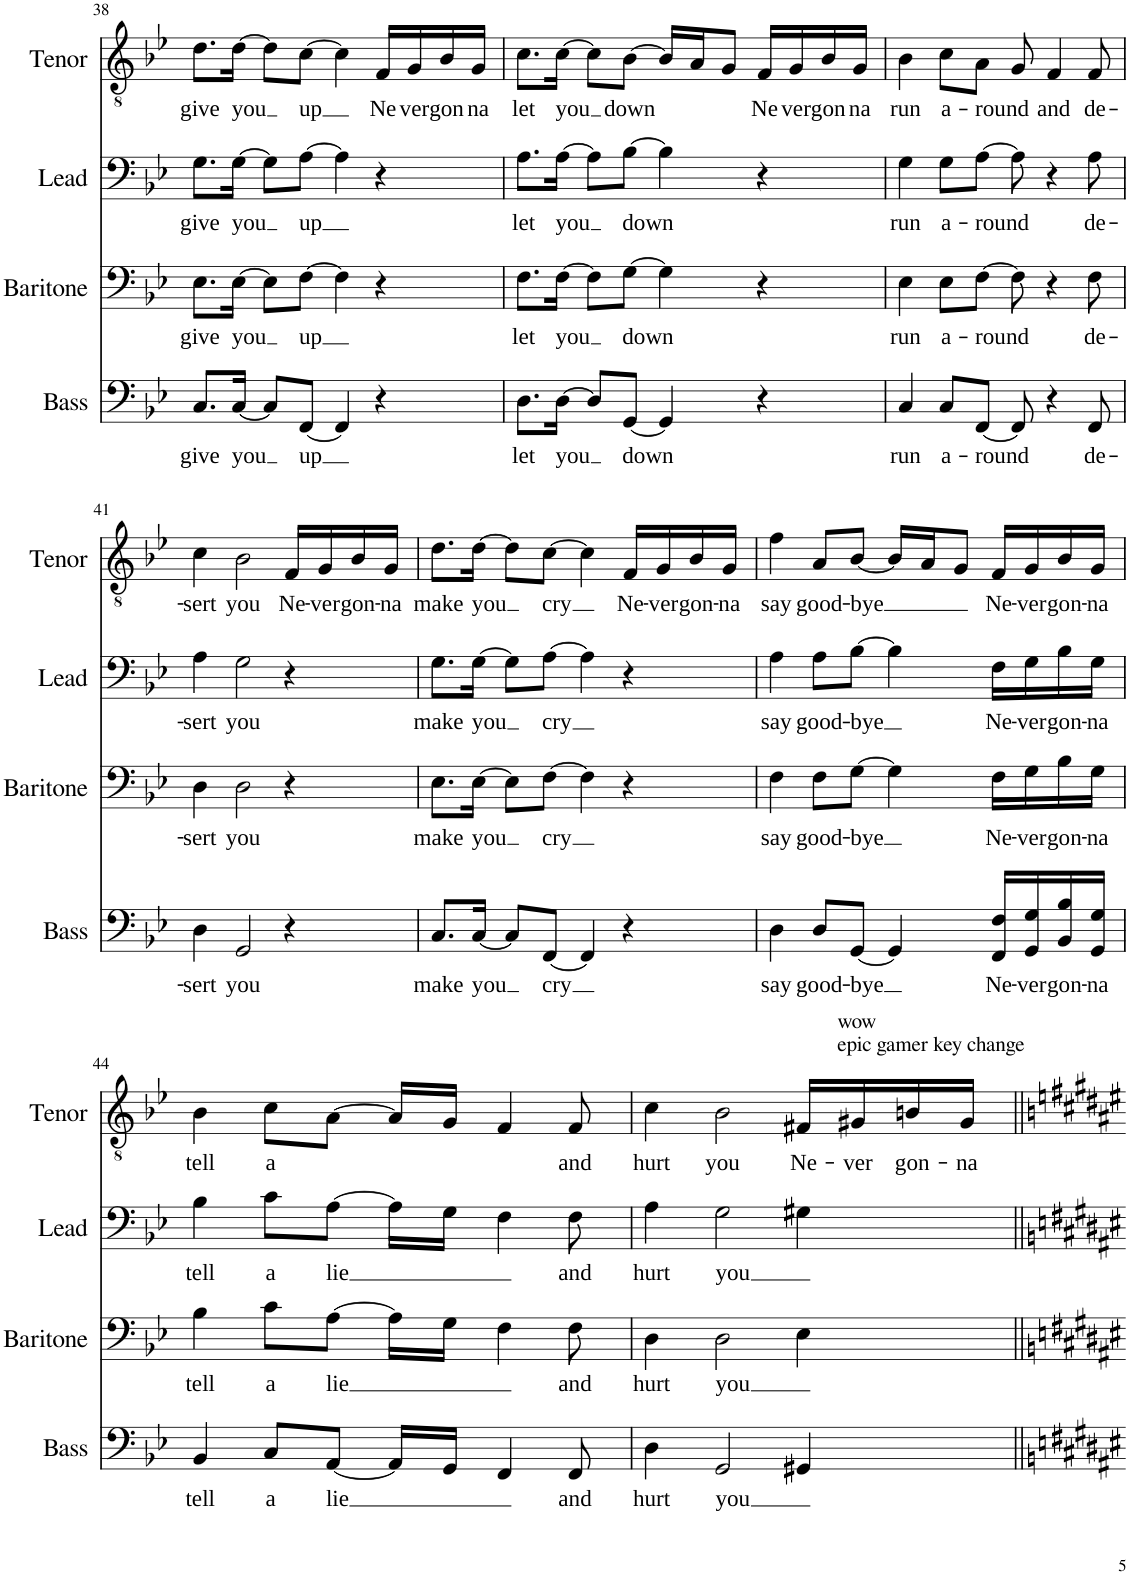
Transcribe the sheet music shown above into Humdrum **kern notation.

**kern	**text	**kern	**text	**kern	**text	**kern	**text
*part4	*part4	*part3	*part3	*part2	*part2	*part1	*part1
*staff4	*staff4	*staff3	*staff3	*staff2	*staff2	*staff1	*staff1
*I"Bass	*	*I"Baritone	*	*I"Lead	*	*I"Tenor	*
*I'Bass	*	*I'Baritone	*	*I'Lead	*	*I'Tenor	*
!!LO:PB:g=z
*clefF4	*	*clefF4	*	*clefF4	*	*clefGv2	*
*k[b-e-]	*	*k[b-e-]	*	*k[b-e-]	*	*k[b-e-]	*
*M4/4	*	*M4/4	*	*M4/4	*	*M4/4	*
=38	=38	=38	=38	=38	=38	=38	=38
!	!LO:LY:b	!	!LO:LY:b	!	!LO:LY:b	!	!LO:LY:b
8.C/L	give	8.E-\L	give	8.G\L	give	8.d\L	give
!	!LO:LY:b	!	!LO:LY:b	!	!LO:LY:b	!	!LO:LY:b
[16C/Jk	you	[16E-\Jk	you	[16G\Jk	you	[16d\Jk	you
8C/L]	.	8E-\L]	.	8G\L]	.	8d\L]	.
!	!LO:LY:b	!	!LO:LY:b	!	!LO:LY:b	!	!LO:LY:b
[8FF/J	up	[8F\J	up	[8A\J	up	[8c\J	up
4FF/]	.	4F\]	.	4A\]	.	4c\]	.
!	!	!	!	!	!	!	!LO:LY:b
4r	.	4r	.	4r	.	16F/LL	Ne-
!	!	!	!	!	!	!	!LO:LY:b
.	.	.	.	.	.	16G/	-ver
!	!	!	!	!	!	!	!LO:LY:b
.	.	.	.	.	.	16B-/	gon-
!	!	!	!	!	!	!	!LO:LY:b
.	.	.	.	.	.	16G/JJ	-na
=39	=39	=39	=39	=39	=39	=39	=39
!	!LO:LY:b	!	!LO:LY:b	!	!LO:LY:b	!	!LO:LY:b
8.D\L	let	8.F\L	let	8.A\L	let	8.c\L	let
!	!LO:LY:b	!	!LO:LY:b	!	!LO:LY:b	!	!LO:LY:b
[16D\Jk	you	[16F\Jk	you	[16A\Jk	you	[16c\Jk	you
8D/L]	.	8F\L]	.	8A\L]	.	8c\L]	.
!	!LO:LY:b	!	!LO:LY:b	!	!LO:LY:b	!	!LO:LY:b
[8GG/J	down	[8G\J	down	[8B-\J	down	[8B-\J	down
4GG/]	.	4G\]	.	4B-\]	.	16B-/LL]	.
.	.	.	.	.	.	16A/J	.
.	.	.	.	.	.	8G/J	.
!	!	!	!	!	!	!	!LO:LY:b
4r	.	4r	.	4r	.	16F/LL	Ne-
!	!	!	!	!	!	!	!LO:LY:b
.	.	.	.	.	.	16G/	-ver
!	!	!	!	!	!	!	!LO:LY:b
.	.	.	.	.	.	16B-/	gon-
!	!	!	!	!	!	!	!LO:LY:b
.	.	.	.	.	.	16G/JJ	-na
=40	=40	=40	=40	=40	=40	=40	=40
!	!LO:LY:b	!	!LO:LY:b	!	!LO:LY:b	!	!LO:LY:b
4C/	run	4E-\	run	4G\	run	4B-\	run
!	!LO:LY:b	!	!LO:LY:b	!	!LO:LY:b	!	!LO:LY:b
8C/L	a-	8E-\L	a-	8G\L	a-	8c\L	a-
!	!LO:LY:b	!	!LO:LY:b	!	!LO:LY:b	!	!LO:LY:b
[8FF/J	-round	[8F\J	-round	[8A\J	-round	8A\J	-round
8FF/]	.	8F\]	.	8A\]	.	8G/	.
!	!	!	!	!	!	!	!LO:LY:b
4r	.	4r	.	4r	.	4F/	and
!	!LO:LY:b	!	!LO:LY:b	!	!LO:LY:b	!	!LO:LY:b
8FF/	de-	8F\	de-	8A\	de-	8F/	de-
!!LO:LB:g=z
=41	=41	=41	=41	=41	=41	=41	=41
!	!LO:LY:b	!	!LO:LY:b	!	!LO:LY:b	!	!LO:LY:b
4D\	-sert	4D\	-sert	4A\	-sert	4c\	-sert
!	!LO:LY:b	!	!LO:LY:b	!	!LO:LY:b	!	!LO:LY:b
2GG/	you	2D\	you	2G\	you	2B-\	you
!	!	!	!	!	!	!	!LO:LY:b
4r	.	4r	.	4r	.	16F/LL	Ne-
!	!	!	!	!	!	!	!LO:LY:b
.	.	.	.	.	.	16G/	-ver
!	!	!	!	!	!	!	!LO:LY:b
.	.	.	.	.	.	16B-/	gon-
!	!	!	!	!	!	!	!LO:LY:b
.	.	.	.	.	.	16G/JJ	-na
=42	=42	=42	=42	=42	=42	=42	=42
!	!LO:LY:b	!	!LO:LY:b	!	!LO:LY:b	!	!LO:LY:b
8.C/L	make	8.E-\L	make	8.G\L	make	8.d\L	make
!	!LO:LY:b	!	!LO:LY:b	!	!LO:LY:b	!	!LO:LY:b
[16C/Jk	you	[16E-\Jk	you	[16G\Jk	you	[16d\Jk	you
8C/L]	.	8E-\L]	.	8G\L]	.	8d\L]	.
!	!LO:LY:b	!	!LO:LY:b	!	!LO:LY:b	!	!LO:LY:b
[8FF/J	cry	[8F\J	cry	[8A\J	cry	[8c\J	cry
4FF/]	.	4F\]	.	4A\]	.	4c\]	.
!	!	!	!	!	!	!	!LO:LY:b
4r	.	4r	.	4r	.	16F/LL	Ne-
!	!	!	!	!	!	!	!LO:LY:b
.	.	.	.	.	.	16G/	-ver
!	!	!	!	!	!	!	!LO:LY:b
.	.	.	.	.	.	16B-/	gon-
!	!	!	!	!	!	!	!LO:LY:b
.	.	.	.	.	.	16G/JJ	-na
=43	=43	=43	=43	=43	=43	=43	=43
!	!LO:LY:b	!	!LO:LY:b	!	!LO:LY:b	!	!LO:LY:b
4D\	say	4F\	say	4A\	say	4f\	say
!	!LO:LY:b	!	!LO:LY:b	!	!LO:LY:b	!	!LO:LY:b
8D/L	good-	8F\L	good-	8A\L	good-	8A/L	good-
!	!LO:LY:b	!	!LO:LY:b	!	!LO:LY:b	!	!LO:LY:b
[8GG/J	-bye	[8G\J	-bye	[8B-\J	-bye	[8B-/J	-bye
4GG/]	.	4G\]	.	4B-\]	.	16B-/LL]	.
.	.	.	.	.	.	16A/J	.
.	.	.	.	.	.	8G/J	.
!	!LO:LY:b	!	!LO:LY:b	!	!LO:LY:b	!	!LO:LY:b
16FF/ 16F/LL	Ne-	16F\LL	Ne-	16F\LL	Ne-	16F/LL	Ne-
!	!LO:LY:b	!	!LO:LY:b	!	!LO:LY:b	!	!LO:LY:b
16GG/ 16G/	-ver	16G\	-ver	16G\	-ver	16G/	-ver
!	!LO:LY:b	!	!LO:LY:b	!	!LO:LY:b	!	!LO:LY:b
16BB-/ 16B-/	gon-	16B-\	gon-	16B-\	gon-	16B-/	gon-
!	!LO:LY:b	!	!LO:LY:b	!	!LO:LY:b	!	!LO:LY:b
16GG/ 16G/JJ	-na	16G\JJ	-na	16G\JJ	-na	16G/JJ	-na
!!LO:LB:g=z
=44	=44	=44	=44	=44	=44	=44	=44
!	!LO:LY:b	!	!LO:LY:b	!	!LO:LY:b	!	!LO:LY:b
4BB-/	tell	4B-\	tell	4B-\	tell	4B-\	tell
!	!LO:LY:b	!	!LO:LY:b	!	!LO:LY:b	!	!LO:LY:b
8C/L	a	8c\L	a	8c\L	a	8c\L	a
!	!LO:LY:b	!	!LO:LY:b	!	!LO:LY:b	!	!
[8AA/J	lie	[8A\J	lie	[8A\J	lie	[8A\J	.
16AA/LL]	.	16A\LL]	.	16A\LL]	.	16A/LL]	.
16GG/JJ	.	16G\JJ	.	16G\JJ	.	16G/JJ	.
4FF/	.	4F\	.	4F\	.	4F/	.
!	!LO:LY:b	!	!LO:LY:b	!	!LO:LY:b	!	!LO:LY:b
8FF/	and	8F\	and	8F\	and	8F/	and
=45	=45	=45	=45	=45	=45	=45	=45
!	!LO:LY:b	!	!LO:LY:b	!	!LO:LY:b	!	!LO:LY:b
4D\	hurt	4D\	hurt	4A\	hurt	4c\	hurt
!	!LO:LY:b	!	!LO:LY:b	!	!LO:LY:b	!	!LO:LY:b
2GG/	you	2D\	you	2G\	you	2B-\	you
!	!	!	!	!	!	!LO:TX:a:t=wow	!
!	!	!	!	!	!	!LO:TX:a:t=epic gamer key change	!
!	!	!	!	!	!	!	!LO:LY:b
4GG#X/	.	4E-\	.	4G#X\	.	16F#X/LL	Ne-
!	!	!	!	!	!	!	!LO:LY:b
.	.	.	.	.	.	16G#X/	-ver
!	!	!	!	!	!	!	!LO:LY:b
.	.	.	.	.	.	16Bn/	gon-
!	!	!	!	!	!	!	!LO:LY:b
.	.	.	.	.	.	16G#/JJ	-na
=||	=||	=||	=||	=||	=||	=||	=||
*-	*-	*-	*-	*-	*-	*-	*-
